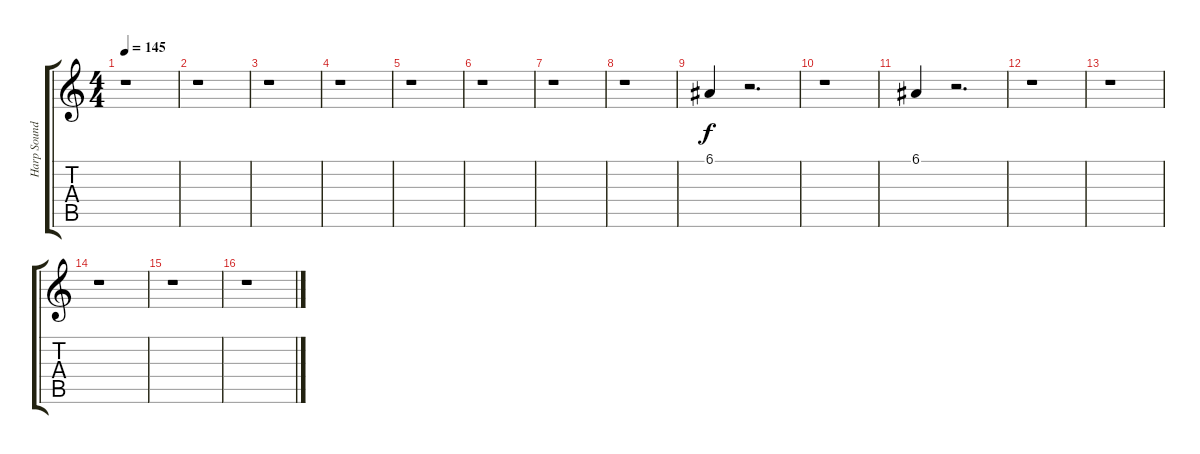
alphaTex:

\track ("Harp Sound" "Harp Sound") {instrument orchestralharp}
\staff {score tabs}
\tuning (E4 B3 G3 D3 A2 E2) {hide}
\ts (4 4)
\tempo 145
\clef g2
\ks c
r.1{dy f} |
r.1 |
r.1 |
r.1 |
r.1 |
r.1 |
r.1 |
r.1 |
6.1.4 r.2{d} |
r.1 |
6.1.4 r.2{d} |
r.1 |
r.1 |
r.1 |
r.1 |
r.1
